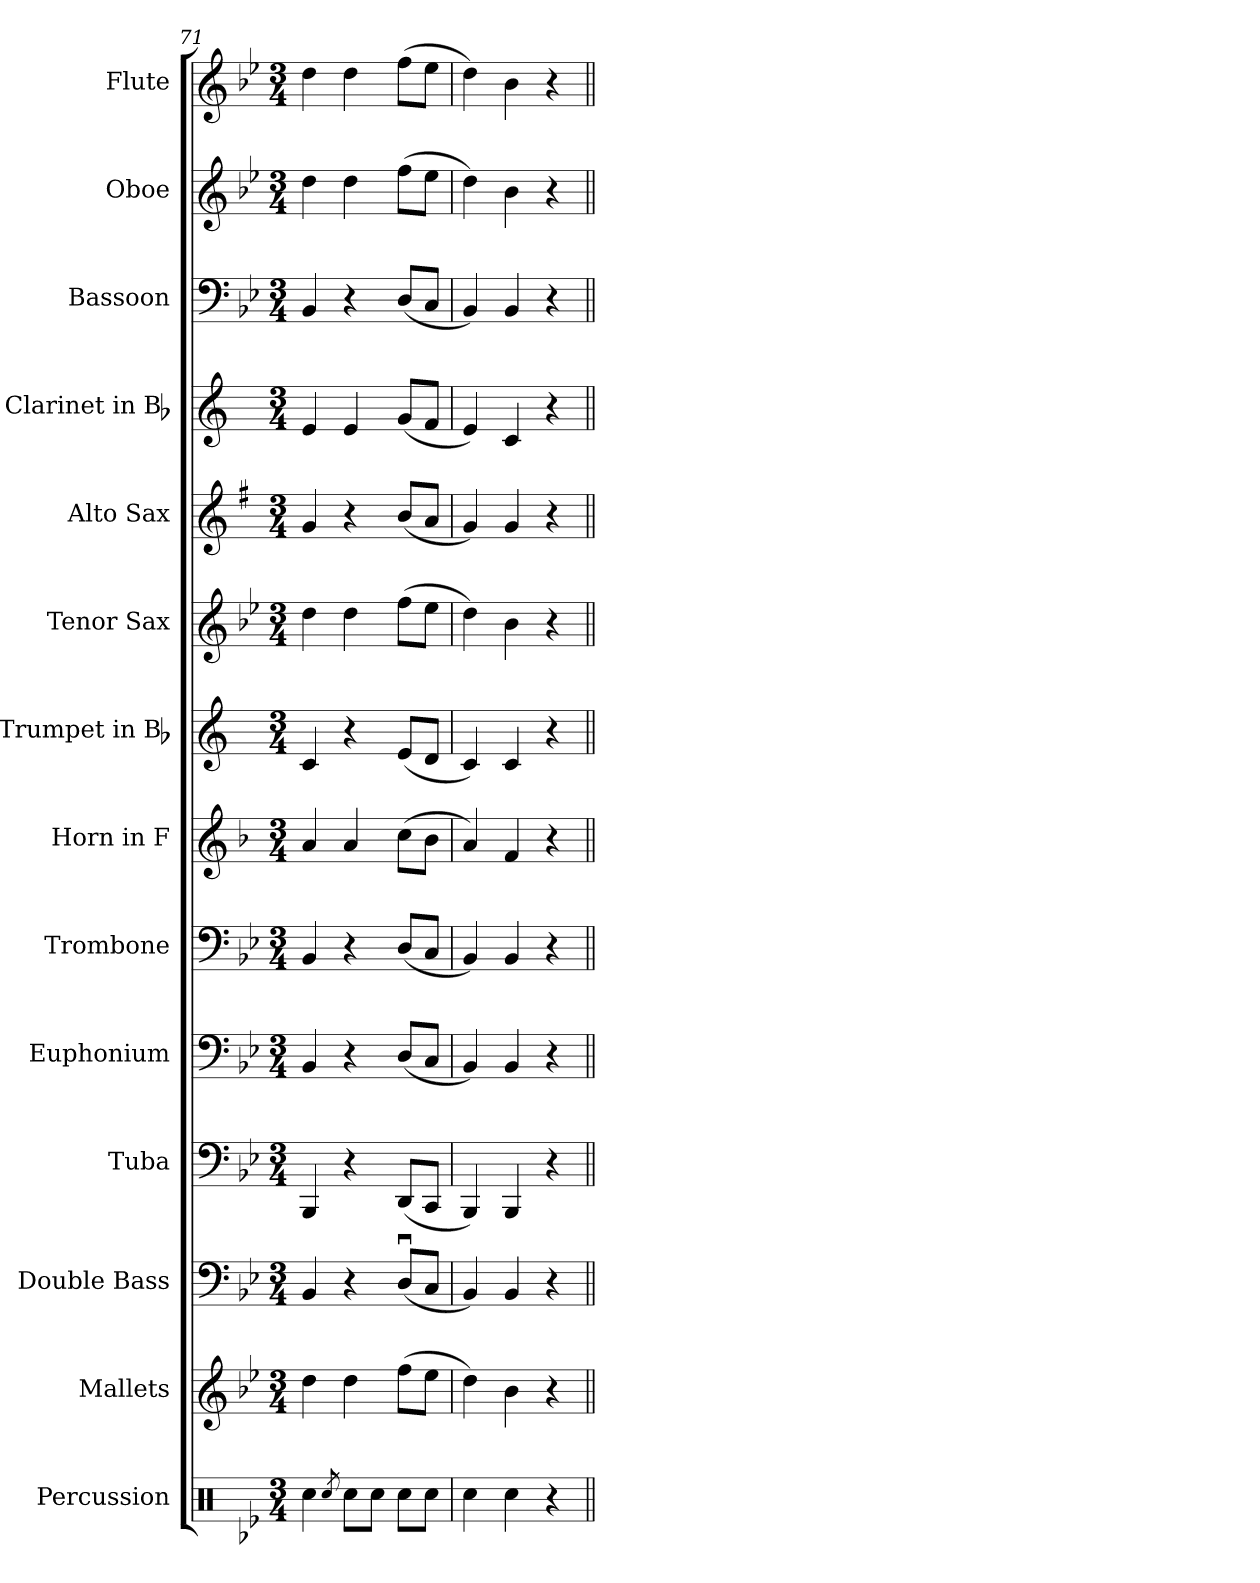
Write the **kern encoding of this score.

**kern	**kern	**kern	**kern	**kern	**kern	**kern	**kern	**kern	**kern	**kern	**kern	**kern	**kern
*part14	*part13	*part12	*part11	*part10	*part9	*part8	*part7	*part6	*part5	*part4	*part3	*part2	*part1
*staff14	*staff13	*staff12	*staff11	*staff10	*staff9	*staff8	*staff7	*staff6	*staff5	*staff4	*staff3	*staff2	*staff1
*I"Percussion	*I"Mallets	*I"Double Bass	*I"Tuba	*I"Euphonium	*I"Trombone	*I"Horn in F	*I"Trumpet in Bb	*I"Tenor Sax	*I"Alto Sax	*I"Clarinet in Bb	*I"Bassoon	*I"Oboe	*I"Flute
*I'Perc.	*I'Mal.	*I'D.B.	*I'Tuba	*I'Euph.	*I'Tbn.	*I'Hn.	*	*I'T. Sx.	*I'A. Sx.	*	*I'Bsn.	*I'Ob.	*I'Fl.
*clefX	*clefG2	*clefF4	*clefF4	*clefF4	*clefF4	*clefG2	*clefG2	*clefG2	*clefG2	*clefG2	*clefF4	*clefG2	*clefG2
*	*	*ITrd7c12	*	*	*	*ITrd4c7	*ITrd1c2	*ITrd8c14	*ITrd5c9	*ITrd1c2	*	*	*
*k[b-e-]	*k[b-e-]	*k[b-e-]	*k[b-e-]	*k[b-e-]	*k[b-e-]	*k[b-e-]	*k[b-e-]	*k[b-e-]	*k[b-e-]	*k[b-e-]	*k[b-e-]	*k[b-e-]	*k[b-e-]
*B-:	*B-:	*B-:	*B-:	*B-:	*B-:	*B-:	*B-:	*B-:	*B-:	*B-:	*B-:	*B-:	*B-:
*M3/4	*M3/4	*M3/4	*M3/4	*M3/4	*M3/4	*M3/4	*M3/4	*M3/4	*M3/4	*M3/4	*M3/4	*M3/4	*M3/4
=71	=71	=71	=71	=71	=71	=71	=71	=71	=71	=71	=71	=71	=71
4Rcc\	4dd\	4BBB-/	4BBB-/	4BB-/	4BB-/	4d/	4B-/	4d\	4B-/	4d/	4BB-/	4dd\	4dd\
8qRcc/	.	.	.	.	.	.	.	.	.	.	.	.	.
8Rcc\L	4dd\	4r	4r	4r	4r	4d/	4r	4d\	4r	4d/	4r	4dd\	4dd\
8Rcc\J	.	.	.	.	.	.	.	.	.	.	.	.	.
8Rcc\L	(>8ff\L	(<8DDu>/L	(<8DD/L	(<8D/L	(<8D/L	(>8f\L	(<8d/L	(>8f\L	(<8d/L	(<8f/L	(<8D/L	(>8ff\L	(>8ff\L
8Rcc\J	8ee-\J	8CC/J	8CC/J	8C/J	8C/J	8e-\J	8c/J	8e-\J	8c/J	8e-/J	8C/J	8ee-\J	8ee-\J
=72	=72	=72	=72	=72	=72	=72	=72	=72	=72	=72	=72	=72	=72
4Rcc\	4dd\)	4BBB-/)	4BBB-/)	4BB-/)	4BB-/)	4d/)	4B-/)	4d\)	4B-/)	4d/)	4BB-/)	4dd\)	4dd\)
4Rcc\	4b-\	4BBB-/	4BBB-/	4BB-/	4BB-/	4B-/	4B-/	4B-\	4B-/	4B-/	4BB-/	4b-\	4b-\
4r	4r	4r	4r	4r	4r	4r	4r	4r	4r	4r	4r	4r	4r
=||	=||	=||	=||	=||	=||	=||	=||	=||	=||	=||	=||	=||	=||
*-	*-	*-	*-	*-	*-	*-	*-	*-	*-	*-	*-	*-	*-
